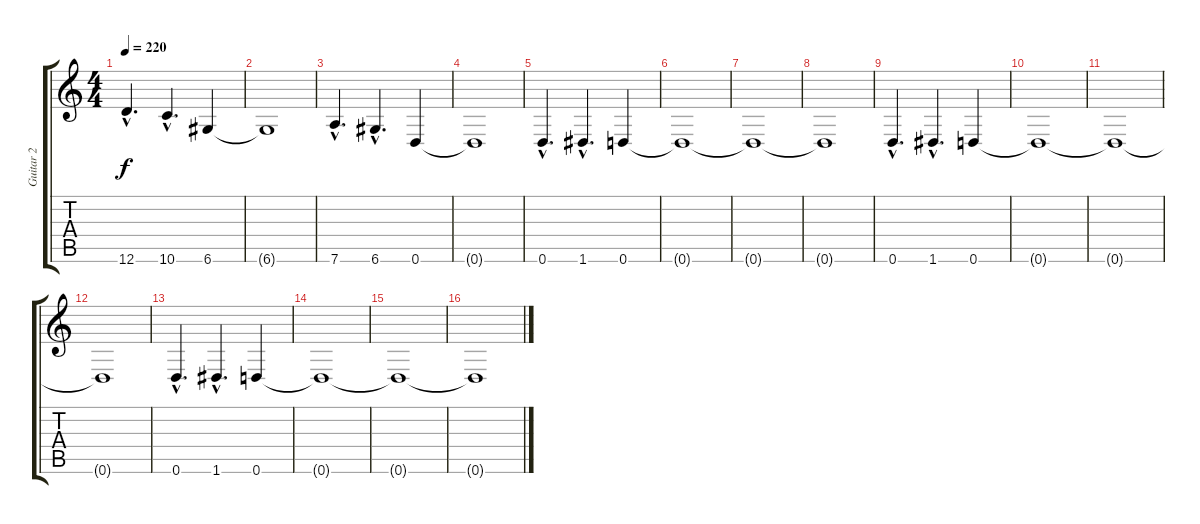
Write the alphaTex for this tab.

\track ("Guitar 2" "Guitar 2") {instrument distortionguitar}
\staff {score tabs}
\tuning (E4 B3 G3 D3 A2 D2) {hide}
\ts (4 4)
\tempo 220
\clef g2
\ks c
12.6{hac}.4{d dy f volume 12 instrument overdrivenguitar} 10.6{hac}.4{d} 6.6.4 |
6.6{t}.1 |
7.6{hac}.4{d volume 12 instrument overdrivenguitar} 6.6{hac}.4{d} 0.6.4 |
0.6{t}.1 |
0.6{hac}.4{d volume 12 instrument overdrivenguitar} 1.6{hac}.4{d} 0.6.4 |
0.6{t}.1 |
0.6{t}.1 |
0.6{t}.1 |
0.6{hac}.4{d volume 12 instrument overdrivenguitar} 1.6{hac}.4{d} 0.6.4 |
0.6{t}.1 |
0.6{t}.1 |
0.6{t}.1 |
0.6{hac}.4{d volume 12 instrument overdrivenguitar} 1.6{hac}.4{d} 0.6.4 |
0.6{t}.1 |
0.6{t}.1 |
0.6{t}.1
